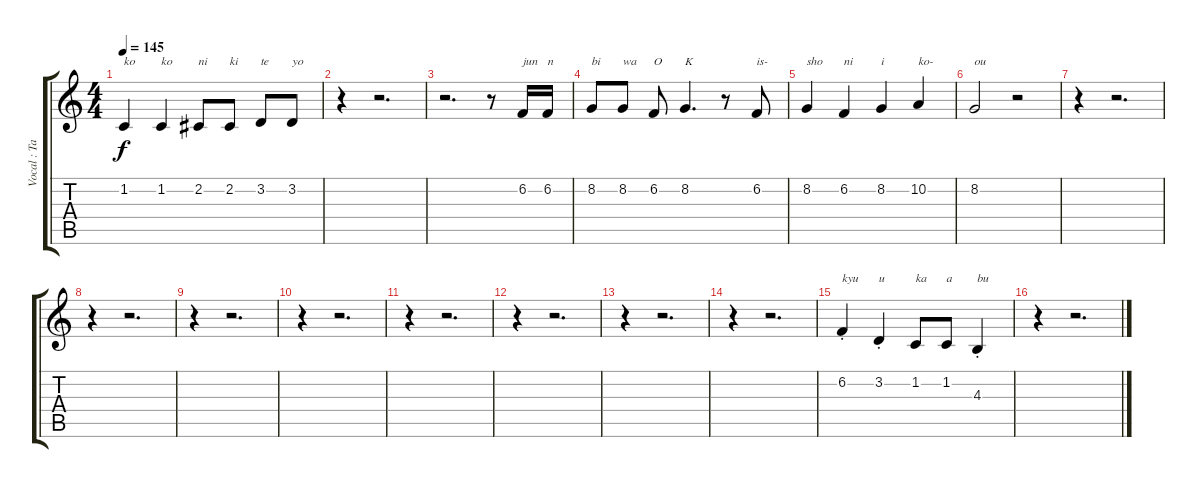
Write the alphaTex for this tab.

\track ("Vocal : Tainaka Ritsu" "Vocal : Ta") {instrument recorder}
\staff {score tabs}
\tuning (E4 B3 G3 D3 A2 E2) {hide}
\ts (4 4)
\tempo 145
\clef g2
\ks c
1.2.4{txt "ko" dy f} 1.2.4{txt "ko"} 2.2.8{txt "ni"} 2.2.8{txt "ki"} 3.2.8{txt "te"} 3.2.8{txt "yo"} |
r.4 r.2{d} |
r.2{d} r.8 6.2.16{txt "jun"} 6.2.16{txt "n"} |
8.2.8{txt "bi"} 8.2.8{txt "wa"} 6.2.8{txt "O"} 8.2.4{d txt "K"} r.8 6.2.8{txt "is-"} |
8.2.4{txt "sho"} 6.2.4{txt "ni"} 8.2.4{txt "i"} 10.2.4{txt "ko-"} |
8.2.2{txt "ou"} r.2 |
r.4 r.2{d} |
r.4 r.2{d} |
r.4 r.2{d} |
r.4 r.2{d} |
r.4 r.2{d} |
r.4 r.2{d} |
r.4 r.2{d} |
r.4 r.2{d} |
6.2{st}.4{txt "kyu"} 3.2{st}.4{txt "u"} 1.2.8{txt "ka"} 1.2.8{txt "a"} 4.3{st}.4{txt "bu"} |
r.4 r.2{d}
